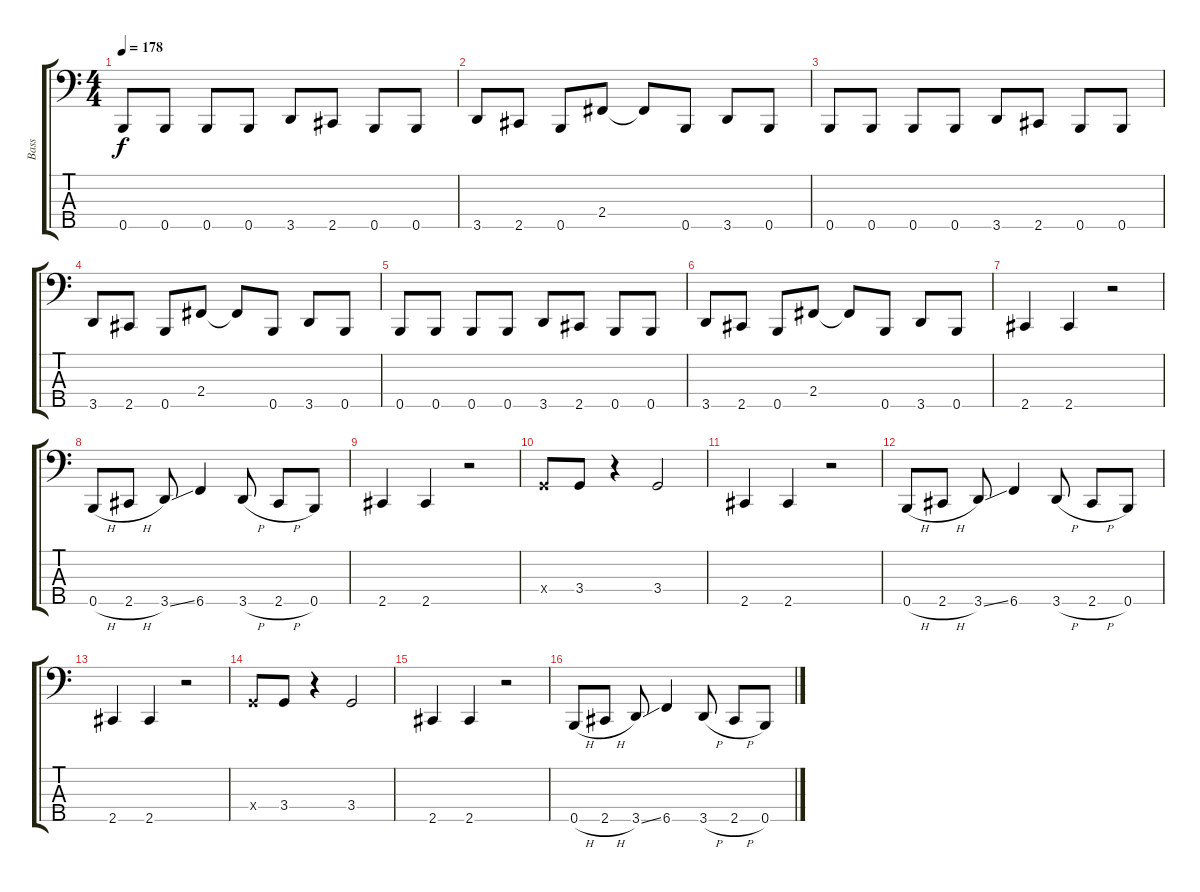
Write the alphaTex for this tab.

\track ("Bass" "Bass") {instrument electricbasspick}
\staff {score tabs}
\tuning (G2 D2 A1 E1 B0) {hide}
\ts (4 4)
\tempo 178
\clef f4
\ks c
0.5.8{dy f} 0.5.8 0.5.8 0.5.8 3.5.8 2.5.8 0.5.8 0.5.8 |
3.5.8 2.5.8 0.5.8 2.4.8 2.4{t}.8 0.5.8 3.5.8 0.5.8 |
0.5.8 0.5.8 0.5.8 0.5.8 3.5.8 2.5.8 0.5.8 0.5.8 |
3.5.8 2.5.8 0.5.8 2.4.8 2.4{t}.8 0.5.8 3.5.8 0.5.8 |
0.5.8 0.5.8 0.5.8 0.5.8 3.5.8 2.5.8 0.5.8 0.5.8 |
3.5.8 2.5.8 0.5.8 2.4.8 2.4{t}.8 0.5.8 3.5.8 0.5.8 |
\section ("" "")
2.5.4 2.5.4 r.2 |
0.5{h}.8 2.5{h}.8 3.5{ss}.8 6.5.4 3.5{h}.8 2.5{h}.8 0.5.8 |
2.5.4 2.5.4 r.2 |
3.4{x}.8 3.4.8 r.4 3.4.2 |
2.5.4 2.5.4 r.2 |
0.5{h}.8 2.5{h}.8 3.5{ss}.8 6.5.4 3.5{h}.8 2.5{h}.8 0.5.8 |
2.5.4 2.5.4 r.2 |
3.4{x}.8 3.4.8 r.4 3.4.2 |
2.5.4 2.5.4 r.2 |
0.5{h}.8 2.5{h}.8 3.5{ss}.8 6.5.4 3.5{h}.8 2.5{h}.8 0.5.8
